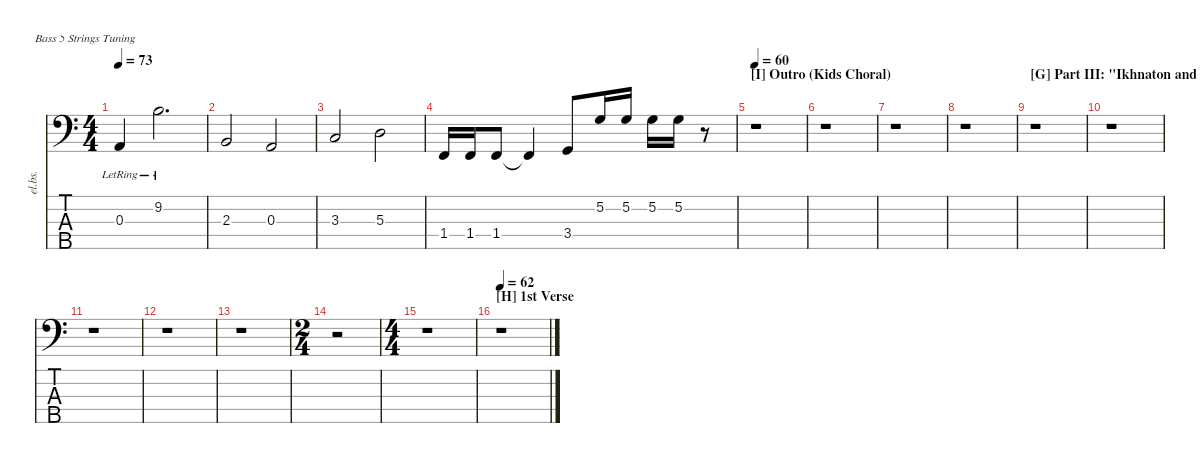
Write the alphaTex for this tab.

\defaultSystemsLayout 4
\hideDynamics
\bracketExtendMode nobrackets
\track ("E.Bass" "el.bs.") {solo instrument electricbassfinger}
\staff {score tabs}
\tuning (G2 D2 A1 E1 B0)
\ts (4 4)
\tempo 73
\clef f4
\ks c
0.3{lr}.4{dy mf} 9.2{lr}.2{d} |
2.3.2 0.3.2 |
3.3.2 5.3.2 |
1.4.16 1.4.16 1.4.8 1.4{t}.4 3.4.8 5.2.16 5.2.16 5.2.16 5.2.16 r.8 |
\section ("I" "Outro (Kids Choral)")
\tempo 60
r.1 |
r.1 |
r.1 |
r.1 |
\section ("G" "Part III: \"Ikhnaton and Itsacon And Their Band Of Merry Men\"")
r.1 |
r.1 |
r.1 |
r.1 |
r.1 |
\ts (2 4)
\beaming (8 2 2)
r.2 |
\ts (4 4)
\beaming (8 2 2 2 2)
r.1 |
\section ("H" "1st Verse")
\tempo 62
r.1
